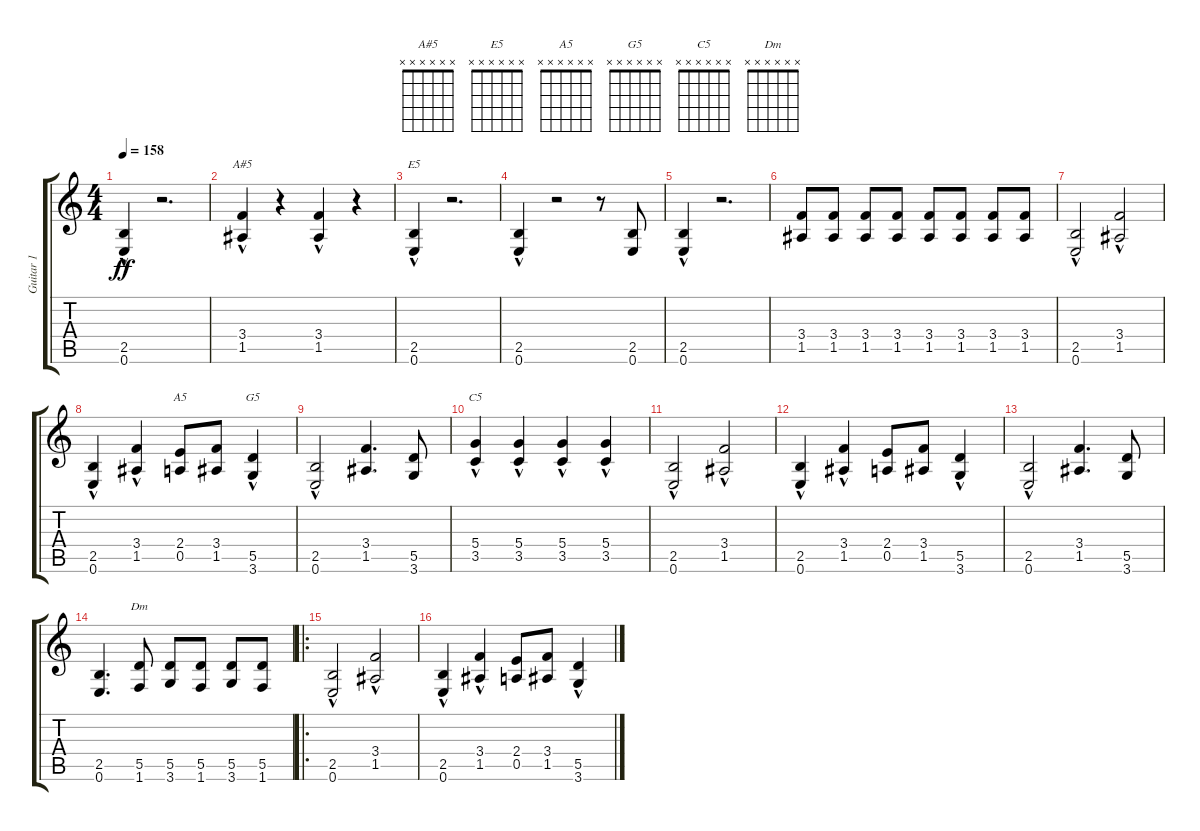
\track ("Guitar 1" "Guitar 1") {instrument distortionguitar}
\staff {score tabs}
\tuning (E4 B3 G3 D3 A2 E2) {hide}
\chord ("A#5" x x x x x x) {firstfret 0}
\chord ("E5" x x x x x x) {firstfret 0}
\chord ("A5" x x x x x x) {firstfret 0}
\chord ("G5" x x x x x x) {firstfret 0}
\chord ("C5" x x x x x x) {firstfret 0}
\chord ("Dm" x x x x x x) {firstfret 0}
\ts (4 4)
\tempo 158
\clef g2
\ks c
(2.5{hac} 0.6{hac}).4{dy ff} r.2{d} |
(3.4{hac} 1.5{hac}).4{ch "A#5"} r.4 (3.4{hac} 1.5{hac}).4 r.4 |
(2.5{hac} 0.6{hac}).4{ch "E5"} r.2{d} |
(2.5{hac} 0.6{hac}).4 r.2 r.8 (2.5 0.6).8 |
(2.5{hac} 0.6{hac}).4 r.2{d} |
(3.4 1.5).8 (3.4 1.5).8 (3.4 1.5).8 (3.4 1.5).8 (3.4 1.5).8 (3.4 1.5).8 (3.4 1.5).8 (3.4 1.5).8 |
(2.5{hac} 0.6{hac}).2 (3.4{hac} 1.5{hac}).2 |
(2.5{hac} 0.6{hac}).4 (3.4{hac} 1.5{hac}).4 (2.4 0.5).8{ch "A5"} (3.4 1.5).8 (5.5 3.6{hac}).4{ch "G5"} |
(2.5{hac} 0.6{hac}).2 (3.4 1.5).4{d} (5.5 3.6).8 |
(5.4 3.5{hac}).4{ch "C5"} (5.4 3.5{hac}).4 (5.4 3.5{hac}).4 (5.4 3.5{hac}).4 |
(2.5{hac} 0.6{hac}).2 (3.4{hac} 1.5{hac}).2 |
(2.5{hac} 0.6{hac}).4 (3.4{hac} 1.5{hac}).4 (2.4 0.5).8 (3.4 1.5).8 (5.5 3.6{hac}).4 |
(2.5{hac} 0.6{hac}).2 (3.4 1.5).4{d} (5.5 3.6).8 |
(2.5 0.6).4{d} (5.5 1.6).8{ch "Dm"} (5.5 3.6).8 (5.5 1.6).8 (5.5 3.6).8 (5.5 1.6).8 |
\ro
(2.5{hac} 0.6{hac}).2 (3.4{hac} 1.5{hac}).2 |
(2.5{hac} 0.6{hac}).4 (3.4{hac} 1.5{hac}).4 (2.4 0.5).8 (3.4 1.5).8 (5.5 3.6{hac}).4
